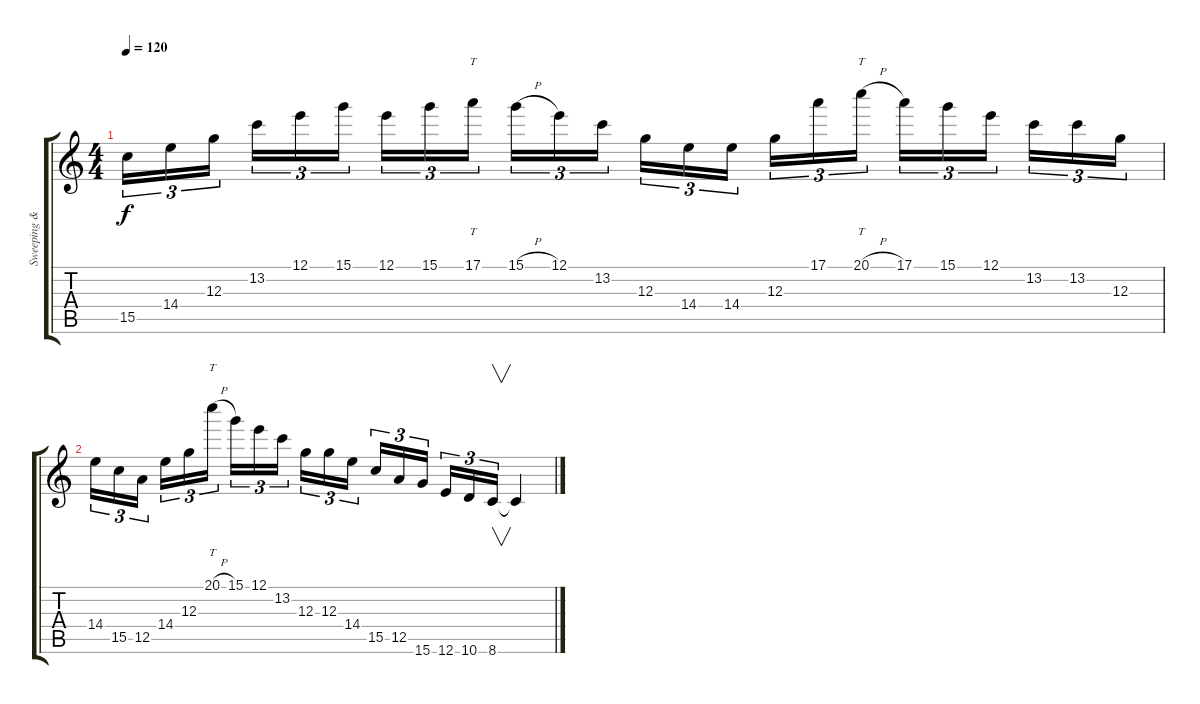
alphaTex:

\track ("Sweeping & Tapping exercise" "Sweeping &") {instrument distortionguitar}
\staff {score tabs}
\tuning (E4 B3 G3 D3 A2 E2) {hide}
\ts (4 4)
\tempo 120
\clef g2
\ks c
15.5.16{tu (3 2) dy f instrument distortionguitar} 14.4.16{tu (3 2)} 12.3.16{tu (3 2)} 13.2.16{tu (3 2)} 12.1.16{tu (3 2)} 15.1.16{tu (3 2)} 12.1.16{tu (3 2)} 15.1.16{tu (3 2)} 17.1.16{tt tu (3 2)} 15.1{h}.16{tu (3 2)} 12.1.16{tu (3 2)} 13.2.16{tu (3 2)} 12.3.16{tu (3 2)} 14.4.16{tu (3 2)} 14.4.16{tu (3 2)} 12.3.16{tu (3 2)} 17.1.16{tu (3 2)} 20.1{h}.16{tt tu (3 2)} 17.1.16{tu (3 2)} 15.1.16{tu (3 2)} 12.1.16{tu (3 2)} 13.2.16{tu (3 2)} 13.2.16{tu (3 2)} 12.3.16{tu (3 2)} |
14.4.16{tu (3 2)} 15.5.16{tu (3 2)} 12.5.16{tu (3 2)} 14.4.16{tu (3 2)} 12.3.16{tu (3 2)} 20.1{h}.16{tt tu (3 2)} 15.1.16{tu (3 2)} 12.1.16{tu (3 2)} 13.2.16{tu (3 2)} 12.3.16{tu (3 2)} 12.3.16{tu (3 2)} 14.4.16{tu (3 2)} 15.5.16{tu (3 2)} 12.5.16{tu (3 2)} 15.6.16{tu (3 2)} 12.6.16{tu (3 2)} 10.6.16{tu (3 2)} 8.6.16{v tu (3 2)} 8.6{t}.4
